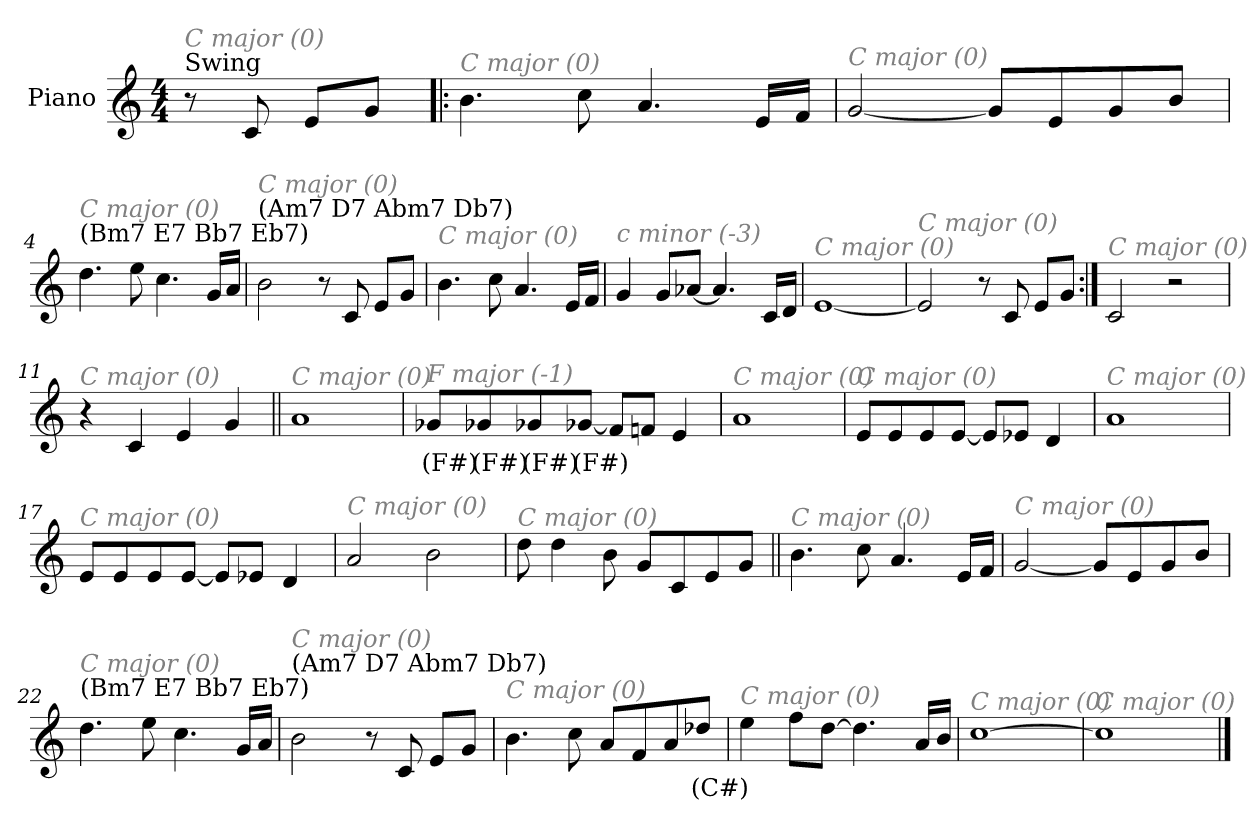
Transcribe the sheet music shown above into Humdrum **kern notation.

**kern	**text
*part1	*part1
*staff1	*staff1
*I"Piano	*
*I'Pno.	*
*clefG2	*
*k[]	*
*M4/4	*
*MM92	*
=1	=1
!LO:TX:a:t=Swing	!
!LO:TX:i:color=#808080:t=C major (0)	!
8r	.
8c/	.
8e/L	.
8g/J	.
=2!|:	=2!|:
!LO:TX:i:color=#808080:t=C major (0)	!
4.b\	.
8cc\	.
4.a/	.
16e/LL	.
16f/JJ	.
=3	=3
!LO:TX:i:color=#808080:t=C major (0)	!
[2g/	.
8g/L]	.
8e/	.
8g/	.
8b/J	.
=4	=4
!LO:TX:a:t=(Bm7  E7   Bb7    Eb7)	!
!LO:TX:i:color=#808080:t=C major (0)	!
4.dd\	.
8ee\	.
4.cc\	.
16g/LL	.
16a/JJ	.
!!LO:LB:g=z
=5	=5
!LO:TX:a:t=(Am7 D7 Abm7 Db7)	!
!LO:TX:i:color=#808080:t=C major (0)	!
2b\	.
8r	.
8c/	.
8e/L	.
8g/J	.
=6	=6
!LO:TX:i:color=#808080:t=C major (0)	!
4.b\	.
8cc\	.
4.a/	.
16e/LL	.
16f/JJ	.
=7	=7
!LO:TX:i:color=#808080:t=c minor (-3)	!
4g/	.
8g/L	.
[8a-X/J	.
4.a-/]	.
16c/LL	.
16d/JJ	.
!!LO:LB:g=z
=8	=8
!LO:TX:i:color=#808080:t=C major (0)	!
[1e	.
=9	=9
!LO:TX:i:color=#808080:t=C major (0)	!
2e/]	.
8r	.
8c/	.
8e/L	.
8g/J	.
=10:|!	=10:|!
!LO:TX:i:color=#808080:t=C major (0)	!
2c/	.
2r	.
=11	=11
!LO:TX:i:color=#808080:t=C major (0)	!
4r	.
4c/	.
4e/	.
4g/	.
!!LO:LB:g=z
=12||	=12||
!LO:TX:i:color=#808080:t=C major (0)	!
1a	.
=13	=13
!LO:TX:i:color=#808080:t=F major (-1)	!
8g-Xi/L	(F#)
8g-Xi/	(F#)
8g-Xi/	(F#)
[8g-Xi/J	(F#)
8f#/L]	.
8fn/J	.
4e/	.
=14	=14
!LO:TX:i:color=#808080:t=C major (0)	!
1a	.
=15	=15
!LO:TX:i:color=#808080:t=C major (0)	!
8e/L	.
8e/	.
8e/	.
[8e/J	.
8e/L]	.
8e-X/J	.
4d/	.
!!LO:LB:g=z
=16	=16
!LO:TX:i:color=#808080:t=C major (0)	!
1a	.
=17	=17
!LO:TX:i:color=#808080:t=C major (0)	!
8e/L	.
8e/	.
8e/	.
[8e/J	.
8e/L]	.
8e-X/J	.
4d/	.
=18	=18
!LO:TX:i:color=#808080:t=C major (0)	!
2a/	.
2b\	.
=19	=19
!LO:TX:i:color=#808080:t=C major (0)	!
8dd\	.
4dd\	.
8b\	.
8g/L	.
8c/	.
8e/	.
8g/J	.
!!LO:LB:g=z
=20||	=20||
!LO:TX:i:color=#808080:t=C major (0)	!
4.b\	.
8cc\	.
4.a/	.
16e/LL	.
16f/JJ	.
=21	=21
!LO:TX:i:color=#808080:t=C major (0)	!
[2g/	.
8g/L]	.
8e/	.
8g/	.
8b/J	.
=22	=22
!LO:TX:a:t=(Bm7  E7   Bb7    Eb7)	!
!LO:TX:i:color=#808080:t=C major (0)	!
4.dd\	.
8ee\	.
4.cc\	.
16g/LL	.
16a/JJ	.
=23	=23
!LO:TX:a:t=(Am7 D7 Abm7 Db7)	!
!LO:TX:i:color=#808080:t=C major (0)	!
2b\	.
8r	.
8c/	.
8e/L	.
8g/J	.
!!LO:LB:g=z
=24	=24
!LO:TX:i:color=#808080:t=C major (0)	!
4.b\	.
8cc\	.
8a/L	.
8f/	.
8a/	.
8dd-Xi/J	(C#)
=25	=25
!LO:TX:i:color=#808080:t=C major (0)	!
4ee\	.
8ff\L	.
[8dd\J	.
4.dd\]	.
16a/LL	.
16b/JJ	.
=26	=26
!LO:TX:i:color=#808080:t=C major (0)	!
[1cc	.
=27	=27
!LO:TX:i:color=#808080:t=C major (0)	!
1cc]	.
==	==
*-	*-
